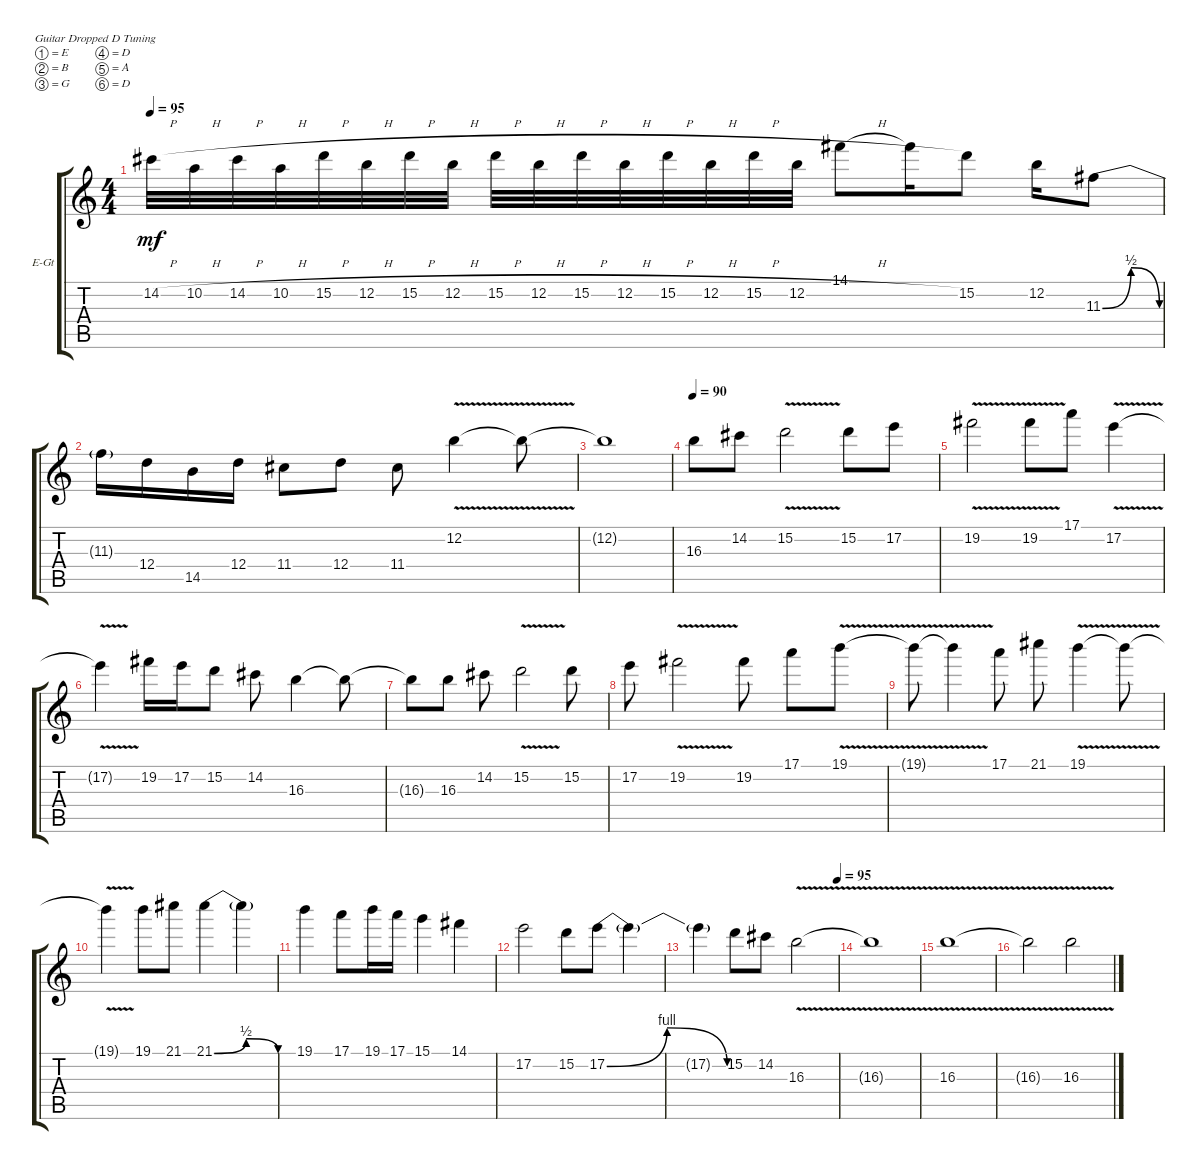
\defaultSystemsLayout 4
\bracketExtendMode groupsimilarinstruments
\firstSystemTrackNameOrientation horizontal
\otherSystemsTrackNameOrientation horizontal
\track ("Electric Guitar" "E-Gt") {instrument distortionguitar}
\staff {score tabs}
\tuning (E4 B3 G3 D3 A2 D2)
\ts (4 4)
\tempo 95
\clef g2
\ks c
14.2{h}.32{dy mf} 10.2{h}.32 14.2{h}.32 10.2{h}.32 15.2{h}.32 12.2{h}.32 15.2{h}.32 12.2{h}.32 15.2{h}.32 12.2{h}.32 15.2{h}.32 12.2{h}.32 15.2{h}.32 12.2{h}.32 15.2{h}.32 12.2{h}.32 14.1.8 14.1{t}.16 15.2.8 12.2.16 11.3{be (bendrelease 0 0 10.799999999999999 2 11.4 2 30 0)}.8 |
11.3{t}.16 12.4.16 14.5.16 12.4.16 11.4.8 12.4.8 11.4.8 12.2{v}.4 12.2{t}.8 |
12.2{t}.1 |
\tempo 90
16.3.8 14.2.8 15.2{v}.2 15.2.8 17.2.8 |
19.2{v}.2 19.2{v}.8 17.1.8 17.2{v}.4 |
17.2{v t}.4 19.2.16 17.2.16 15.2.8 14.2.8 16.3.4 16.3{t}.8 |
16.3{t}.8 16.3.8 14.2.8 15.2{v}.2 15.2.8 |
17.2.8 19.2{v}.2 19.2.8 17.1.8 19.1{v}.8 |
19.1{v t}.8 19.1{v t}.4 17.1.8 21.1.8 19.1{v}.4 19.1{v t}.8 |
19.1{t}.4 19.1.8 21.1.8 21.1{be (bendrelease 0 0 16.2 2 16.8 2 30 0)}.4 21.1{t}.4 |
19.1.4 17.1.8 19.1.16 17.1.16 15.1.4 14.1.4 |
17.2.2 15.2.8 17.2{be (bendrelease 0 0 15.6 4 16.2 4 30 0)}.8 17.2{t}.4 |
\tempo (95 1)
17.2{t}.4 15.2.8 14.2.8 16.3{v}.2 |
16.3{v t}.1 |
16.3{v}.1 |
16.3{v t}.2 16.3{v}.2
